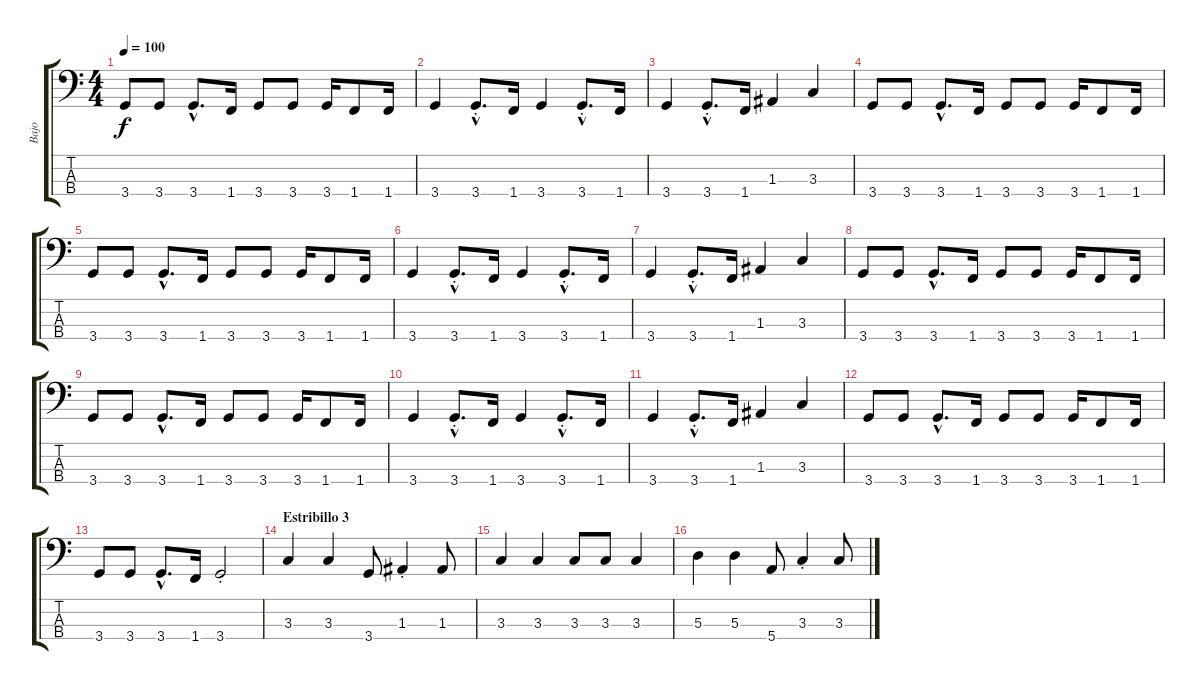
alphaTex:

\track ("Bajo" "Bajo") {instrument electricbasspick}
\staff {score tabs}
\tuning (G2 D2 A1 E1) {hide}
\ts (4 4)
\tempo 100
\clef f4
\ks c
3.4.8{dy f} 3.4.8 3.4{hac}.8{d} 1.4.16 3.4.8 3.4.8 3.4.16 1.4.8 1.4.16 |
3.4.4 3.4{hac st}.8{d} 1.4.16 3.4.4 3.4{hac st}.8{d} 1.4.16 |
3.4.4 3.4{hac st}.8{d} 1.4.16 1.3.4 3.3.4 |
3.4.8 3.4.8 3.4{hac}.8{d} 1.4.16 3.4.8 3.4.8 3.4.16 1.4.8 1.4.16 |
3.4.8 3.4.8 3.4{hac}.8{d} 1.4.16 3.4.8 3.4.8 3.4.16 1.4.8 1.4.16 |
3.4.4 3.4{hac st}.8{d} 1.4.16 3.4.4 3.4{hac st}.8{d} 1.4.16 |
3.4.4 3.4{hac st}.8{d} 1.4.16 1.3.4 3.3.4 |
3.4.8 3.4.8 3.4{hac}.8{d} 1.4.16 3.4.8 3.4.8 3.4.16 1.4.8 1.4.16 |
3.4.8 3.4.8 3.4{hac}.8{d} 1.4.16 3.4.8 3.4.8 3.4.16 1.4.8 1.4.16 |
3.4.4 3.4{hac st}.8{d} 1.4.16 3.4.4 3.4{hac st}.8{d} 1.4.16 |
3.4.4 3.4{hac st}.8{d} 1.4.16 1.3.4 3.3.4 |
3.4.8 3.4.8 3.4{hac}.8{d} 1.4.16 3.4.8 3.4.8 3.4.16 1.4.8 1.4.16 |
3.4.8 3.4.8 3.4{hac}.8{d} 1.4.16 3.4{st}.2 |
\section ("" "Estribillo 3")
3.3.4 3.3.4 3.4.8 1.3{st}.4 1.3.8 |
3.3.4 3.3.4 3.3.8 3.3.8 3.3.4 |
5.3.4 5.3.4 5.4.8 3.3{st}.4 3.3.8
